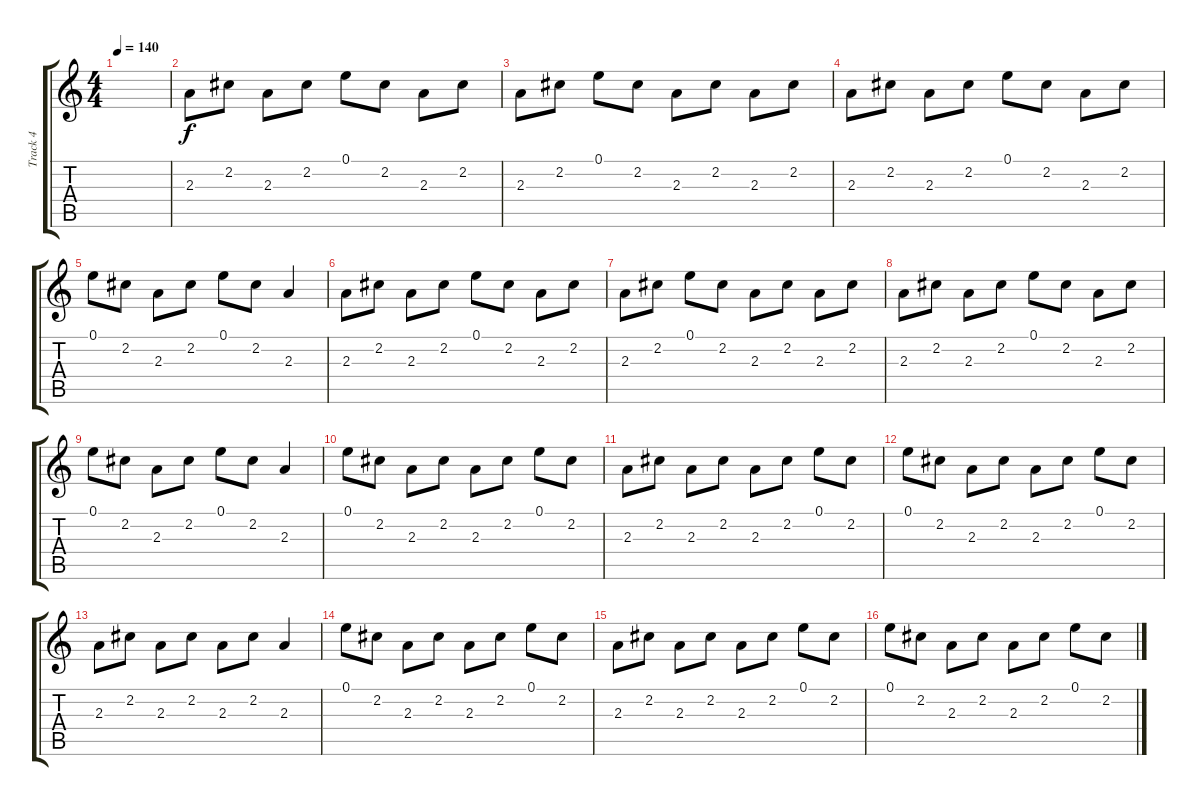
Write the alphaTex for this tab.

\track ("Track 4" "Track 4") {instrument overdrivenguitar}
\staff {score tabs}
\tuning (E4 B3 G3 D3 A2 E2) {hide}
\ts (4 4)
\tempo 140
\clef g2
\ks c
|
2.3.8 2.2.8 2.3.8 2.2.8 0.1.8 2.2.8 2.3.8 2.2.8 |
2.3.8 2.2.8 0.1.8 2.2.8 2.3.8 2.2.8 2.3.8 2.2.8 |
2.3.8 2.2.8 2.3.8 2.2.8 0.1.8 2.2.8 2.3.8 2.2.8 |
0.1.8 2.2.8 2.3.8 2.2.8 0.1.8 2.2.8 2.3.4 |
2.3.8 2.2.8 2.3.8 2.2.8 0.1.8 2.2.8 2.3.8 2.2.8 |
2.3.8 2.2.8 0.1.8 2.2.8 2.3.8 2.2.8 2.3.8 2.2.8 |
2.3.8 2.2.8 2.3.8 2.2.8 0.1.8 2.2.8 2.3.8 2.2.8 |
0.1.8 2.2.8 2.3.8 2.2.8 0.1.8 2.2.8 2.3.4 |
0.1.8 2.2.8 2.3.8 2.2.8 2.3.8 2.2.8 0.1.8 2.2.8 |
2.3.8 2.2.8 2.3.8 2.2.8 2.3.8 2.2.8 0.1.8 2.2.8 |
0.1.8 2.2.8 2.3.8 2.2.8 2.3.8 2.2.8 0.1.8 2.2.8 |
2.3.8 2.2.8 2.3.8 2.2.8 2.3.8 2.2.8 2.3.4 |
0.1.8 2.2.8 2.3.8 2.2.8 2.3.8 2.2.8 0.1.8 2.2.8 |
2.3.8 2.2.8 2.3.8 2.2.8 2.3.8 2.2.8 0.1.8 2.2.8 |
0.1.8 2.2.8 2.3.8 2.2.8 2.3.8 2.2.8 0.1.8 2.2.8
